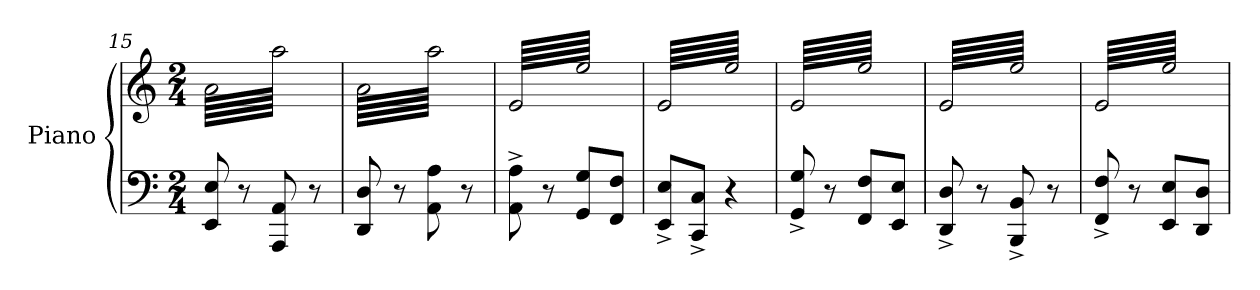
**kern	**kern
*part1	*part1
*staff2	*staff1
*I"Piano	*
*I'Pno.	*
*clefF4	*clefG2
*k[]	*k[]
*M2/4	*M2/4
=15	=15
*	*tremolo
8EE/ 8E/	(>64a\LLLL
.	64aa\)
.	64a\
.	64aa\)
.	64a\
.	64aa\)
.	64a\
.	64aa\)
8r	64a\
.	64aa\)
.	64a\
.	64aa\)
.	64a\
.	64aa\)
.	64a\
.	64aa\)
8AAA/ 8AA/	64a\
.	64aa\)
.	64a\
.	64aa\)
.	64a\
.	64aa\)
.	64a\
.	64aa\)
8r	64a\
.	64aa\)
.	64a\
.	64aa\)
.	64a\
.	64aa\)
.	64a\
.	64aa\)JJJJ
=16	=16
8DD/ 8D/	(>64a\LLLL
.	64aa\)
.	64a\
.	64aa\)
.	64a\
.	64aa\)
.	64a\
.	64aa\)
8r	64a\
.	64aa\)
.	64a\
.	64aa\)
.	64a\
.	64aa\)
.	64a\
.	64aa\)
8AA\ 8A\	64a\
.	64aa\)
.	64a\
.	64aa\)
.	64a\
.	64aa\)
.	64a\
.	64aa\)
8r	64a\
.	64aa\)
.	64a\
.	64aa\)
.	64a\
.	64aa\)
.	64a\
.	64aa\)JJJJ
=17	=17
8AA\^ 8A\^	(<64e/LLLL
.	64ee/)
.	64e/
.	64ee/)
.	64e/
.	64ee/)
.	64e/
.	64ee/)
8r	64e/
.	64ee/)
.	64e/
.	64ee/)
.	64e/
.	64ee/)
.	64e/
.	64ee/)
8GG/ 8G/L	64e/
.	64ee/)
.	64e/
.	64ee/)
.	64e/
.	64ee/)
.	64e/
.	64ee/)
8FF/ 8F/J	64e/
.	64ee/)
.	64e/
.	64ee/)
.	64e/
.	64ee/)
.	64e/
.	64ee/)JJJJ
=18	=18
8EE/^ 8E/^L	(<64e/LLLL
.	64ee/)
.	64e/
.	64ee/)
.	64e/
.	64ee/)
.	64e/
.	64ee/)
8CC/^ 8C/^J	64e/
.	64ee/)
.	64e/
.	64ee/)
.	64e/
.	64ee/)
.	64e/
.	64ee/)
4r	64e/
.	64ee/)
.	64e/
.	64ee/)
.	64e/
.	64ee/)
.	64e/
.	64ee/)
.	64e/
.	64ee/)
.	64e/
.	64ee/)
.	64e/
.	64ee/)
.	64e/
.	64ee/)JJJJ
=19	=19
8GG/^ 8G/^	(<64e/LLLL
.	64ee/)
.	64e/
.	64ee/)
.	64e/
.	64ee/)
.	64e/
.	64ee/)
8r	64e/
.	64ee/)
.	64e/
.	64ee/)
.	64e/
.	64ee/)
.	64e/
.	64ee/)
8FF/ 8F/L	64e/
.	64ee/)
.	64e/
.	64ee/)
.	64e/
.	64ee/)
.	64e/
.	64ee/)
8EE/ 8E/J	64e/
.	64ee/)
.	64e/
.	64ee/)
.	64e/
.	64ee/)
.	64e/
.	64ee/)JJJJ
=20	=20
8DD/^ 8D/^	(<64e/LLLL
.	64ee/)
.	64e/
.	64ee/)
.	64e/
.	64ee/)
.	64e/
.	64ee/)
8r	64e/
.	64ee/)
.	64e/
.	64ee/)
.	64e/
.	64ee/)
.	64e/
.	64ee/)
8BBB/^ 8BB/^	64e/
.	64ee/)
.	64e/
.	64ee/)
.	64e/
.	64ee/)
.	64e/
.	64ee/)
8r	64e/
.	64ee/)
.	64e/
.	64ee/)
.	64e/
.	64ee/)
.	64e/
.	64ee/)JJJJ
!!LO:LB:g=z
=21	=21
8FF/^ 8F/^	(<64e/LLLL
.	64ee/)
.	64e/
.	64ee/)
.	64e/
.	64ee/)
.	64e/
.	64ee/)
8r	64e/
.	64ee/)
.	64e/
.	64ee/)
.	64e/
.	64ee/)
.	64e/
.	64ee/)
8EE/ 8E/L	64e/
.	64ee/)
.	64e/
.	64ee/)
.	64e/
.	64ee/)
.	64e/
.	64ee/)
8DD/ 8D/J	64e/
.	64ee/)
.	64e/
.	64ee/)
.	64e/
.	64ee/)
.	64e/
.	64ee/)JJJJ
*	*Xtremolo
.	.
.	.
.	.
.	.
.	.
.	.
.	.
.	.
.	.
.	.
.	.
.	.
.	.
.	.
.	.
.	.
=	=
*-	*-
